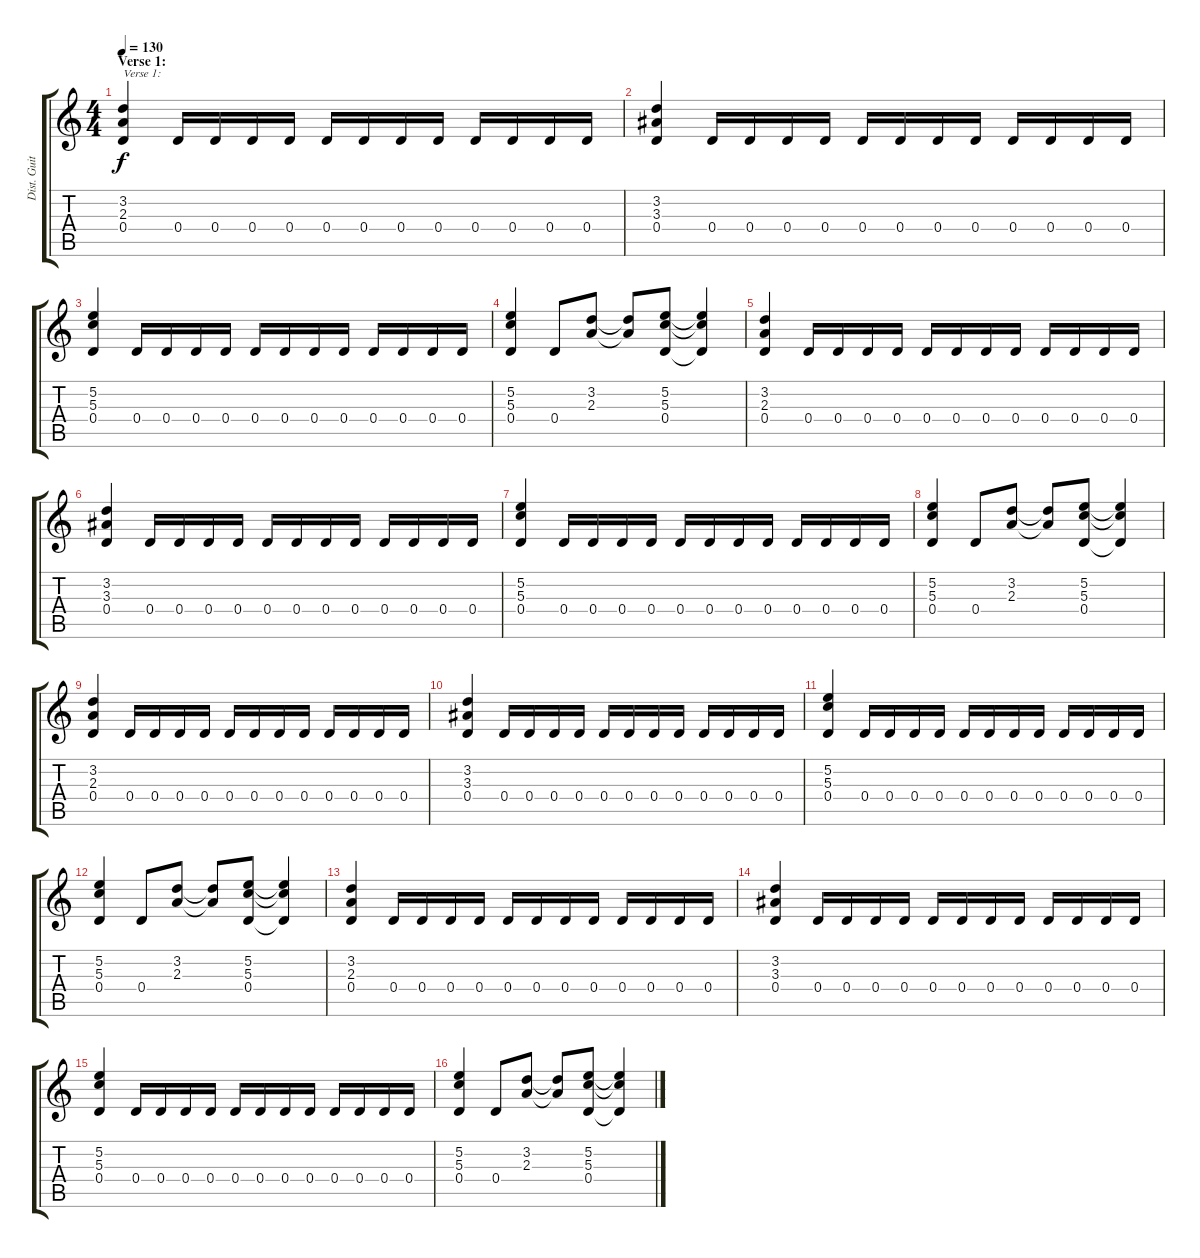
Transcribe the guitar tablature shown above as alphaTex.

\track ("Dist. Guitar 1" "Dist. Guit") {instrument distortionguitar}
\staff {score tabs}
\tuning (E4 B3 G3 D3 A2 E2) {hide}
\ts (4 4)
\section ("" "Verse 1:")
\tempo 130
\clef g2
\ks c
(3.2 2.3 0.4).4{txt "Verse 1:" dy f} 0.4.16 0.4.16 0.4.16 0.4.16 0.4.16 0.4.16 0.4.16 0.4.16 0.4.16 0.4.16 0.4.16 0.4.16 |
(3.2 3.3 0.4).4 0.4.16 0.4.16 0.4.16 0.4.16 0.4.16 0.4.16 0.4.16 0.4.16 0.4.16 0.4.16 0.4.16 0.4.16 |
(5.2 5.3 0.4).4 0.4.16 0.4.16 0.4.16 0.4.16 0.4.16 0.4.16 0.4.16 0.4.16 0.4.16 0.4.16 0.4.16 0.4.16 |
(5.2 5.3 0.4).4 0.4.8 (3.2 2.3).8 (3.2{t} 2.3{t}).8 (5.2 5.3 0.4).8 (5.2{t} 5.3{t} 0.4{t}).4 |
(3.2 2.3 0.4).4 0.4.16 0.4.16 0.4.16 0.4.16 0.4.16 0.4.16 0.4.16 0.4.16 0.4.16 0.4.16 0.4.16 0.4.16 |
(3.2 3.3 0.4).4 0.4.16 0.4.16 0.4.16 0.4.16 0.4.16 0.4.16 0.4.16 0.4.16 0.4.16 0.4.16 0.4.16 0.4.16 |
(5.2 5.3 0.4).4 0.4.16 0.4.16 0.4.16 0.4.16 0.4.16 0.4.16 0.4.16 0.4.16 0.4.16 0.4.16 0.4.16 0.4.16 |
(5.2 5.3 0.4).4 0.4.8 (3.2 2.3).8 (3.2{t} 2.3{t}).8 (5.2 5.3 0.4).8 (5.2{t} 5.3{t} 0.4{t}).4 |
(3.2 2.3 0.4).4 0.4.16 0.4.16 0.4.16 0.4.16 0.4.16 0.4.16 0.4.16 0.4.16 0.4.16 0.4.16 0.4.16 0.4.16 |
(3.2 3.3 0.4).4 0.4.16 0.4.16 0.4.16 0.4.16 0.4.16 0.4.16 0.4.16 0.4.16 0.4.16 0.4.16 0.4.16 0.4.16 |
(5.2 5.3 0.4).4 0.4.16 0.4.16 0.4.16 0.4.16 0.4.16 0.4.16 0.4.16 0.4.16 0.4.16 0.4.16 0.4.16 0.4.16 |
(5.2 5.3 0.4).4 0.4.8 (3.2 2.3).8 (3.2{t} 2.3{t}).8 (5.2 5.3 0.4).8 (5.2{t} 5.3{t} 0.4{t}).4 |
(3.2 2.3 0.4).4 0.4.16 0.4.16 0.4.16 0.4.16 0.4.16 0.4.16 0.4.16 0.4.16 0.4.16 0.4.16 0.4.16 0.4.16 |
(3.2 3.3 0.4).4 0.4.16 0.4.16 0.4.16 0.4.16 0.4.16 0.4.16 0.4.16 0.4.16 0.4.16 0.4.16 0.4.16 0.4.16 |
(5.2 5.3 0.4).4 0.4.16 0.4.16 0.4.16 0.4.16 0.4.16 0.4.16 0.4.16 0.4.16 0.4.16 0.4.16 0.4.16 0.4.16 |
(5.2 5.3 0.4).4 0.4.8 (3.2 2.3).8 (3.2{t} 2.3{t}).8 (5.2 5.3 0.4).8 (5.2{t} 5.3{t} 0.4{t}).4
